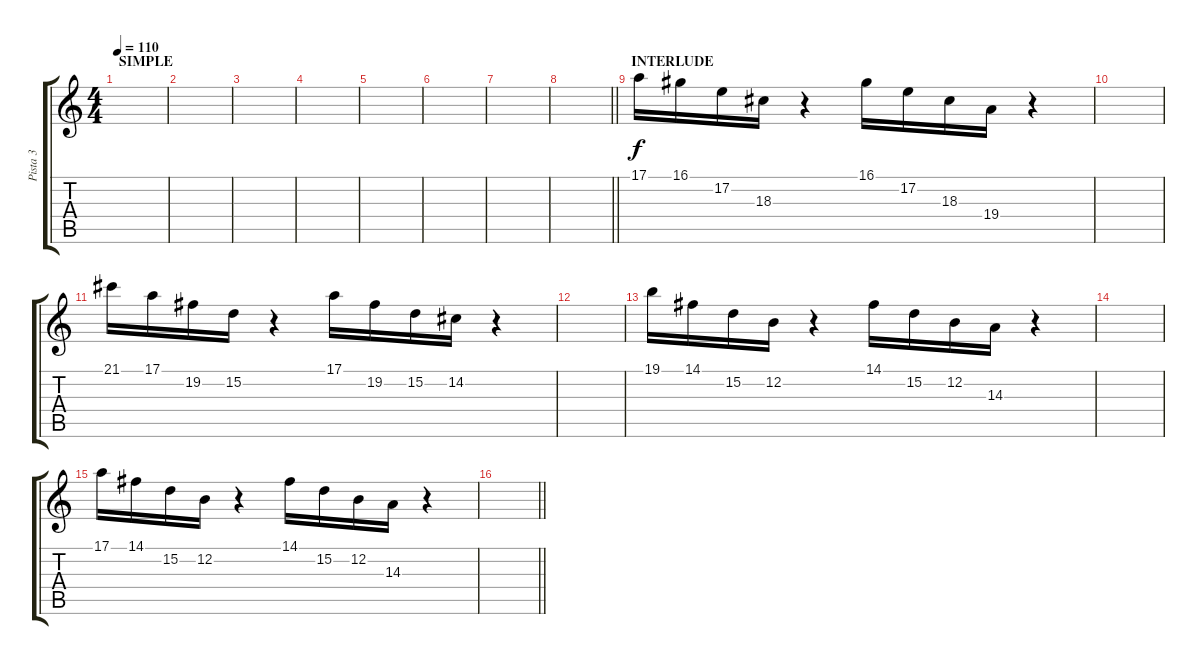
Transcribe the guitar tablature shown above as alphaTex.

\track ("Pista 3" "Pista 3") {instrument viola}
\staff {score tabs}
\tuning (E4 B3 G3 D3 A2 E2) {hide}
\ts (4 4)
\section ("" "SIMPLE")
\tempo 110
\clef g2
\ks c
|
|
|
|
|
|
|
\barLineRight lightlight
|
\section ("" "INTERLUDE")
17.1.16 16.1.16 17.2.16 18.3.16 r.4 16.1.16 17.2.16 18.3.16 19.4.16 r.4 |
|
21.1.16 17.1.16 19.2.16 15.2.16 r.4 17.1.16 19.2.16 15.2.16 14.2.16 r.4 |
|
19.1.16 14.1.16 15.2.16 12.2.16 r.4 14.1.16 15.2.16 12.2.16 14.3.16 r.4 |
|
17.1.16 14.1.16 15.2.16 12.2.16 r.4 14.1.16 15.2.16 12.2.16 14.3.16 r.4 |
\barLineRight lightlight
